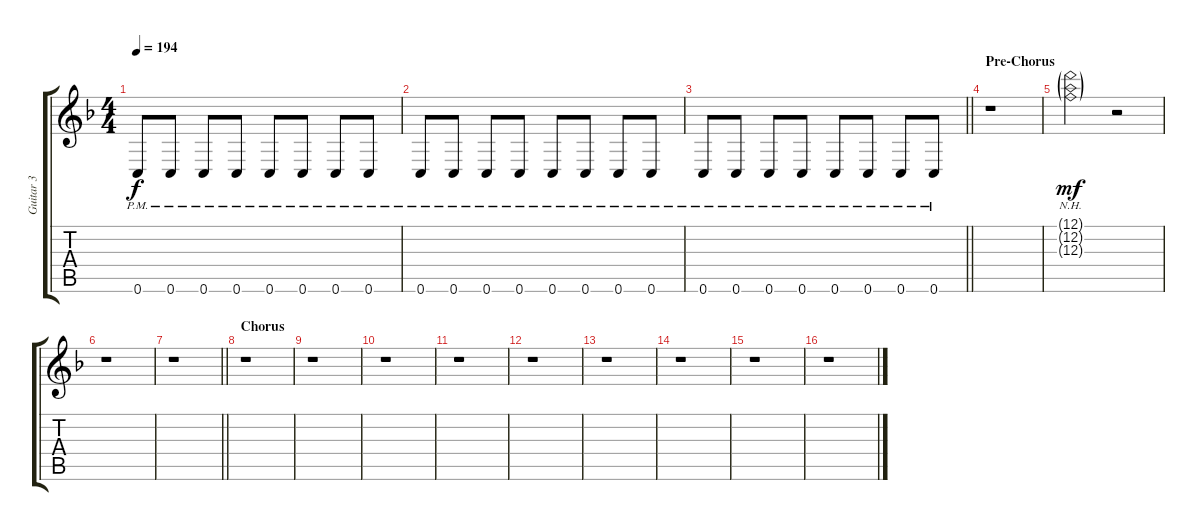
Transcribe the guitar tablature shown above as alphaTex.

\track ("Guitar 3" "Guitar 3") {instrument distortionguitar}
\staff {score tabs}
\tuning (D4 A3 F3 C3 G2 C2) {hide}
\ts (4 4)
\tempo 194
\clef g2
\ks f
0.6{pm}.8{dy f} 0.6{pm}.8 0.6{pm}.8 0.6{pm}.8 0.6{pm}.8 0.6{pm}.8 0.6{pm}.8 0.6{pm}.8 |
0.6{pm}.8 0.6{pm}.8 0.6{pm}.8 0.6{pm}.8 0.6{pm}.8 0.6{pm}.8 0.6{pm}.8 0.6{pm}.8 |
\barLineRight lightlight
0.6{pm}.8 0.6{pm}.8 0.6{pm}.8 0.6{pm}.8 0.6{pm}.8 0.6{pm}.8 0.6{pm}.8 0.6{pm}.8 |
\section ("" "Pre-Chorus")
r.1 |
(12.1{nh g} 12.2{nh g} 12.3{nh g}).2{dy mf} r.2 |
r.1 |
\barLineRight lightlight
r.1 |
\section ("" "Chorus")
r.1 |
r.1 |
r.1 |
r.1 |
r.1 |
r.1 |
r.1 |
r.1 |
r.1
